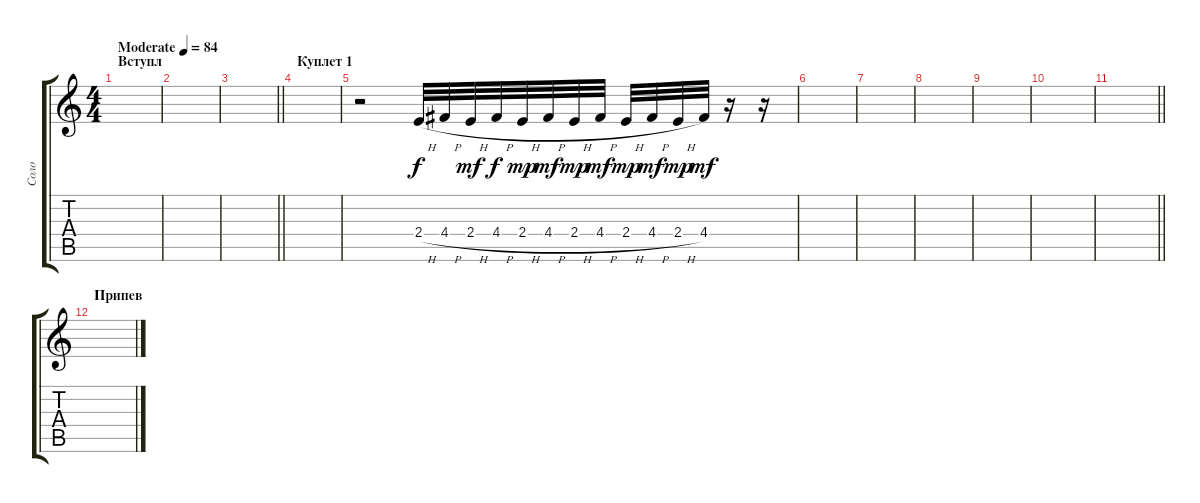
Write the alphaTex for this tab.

\track ("Соло" "Соло") {instrument electricguitarmuted}
\staff {score tabs}
\tuning (E4 B3 G3 D3 A2 E2) {hide}
\ts (4 4)
\section ("" "Вступл")
\tempo (84 "Moderate")
\clef g2
\ks c
|
|
\barLineRight lightlight
|
\section ("" "Куплет 1")
|
r.2 2.4{h}.32 4.4{h}.32{dy f} 2.4{h}.32{dy mf} 4.4{h}.32{dy f} 2.4{h}.32{dy mp} 4.4{h}.32{dy mf} 2.4{h}.32{dy mp} 4.4{h}.32{dy mf} 2.4{h}.32{dy mp} 4.4{h}.32{dy mf} 2.4{h}.32{dy mp} 4.4.32{dy mf} r.16 r.16 |
|
|
|
|
|
\barLineRight lightlight
|
\section ("" "Припев ")
